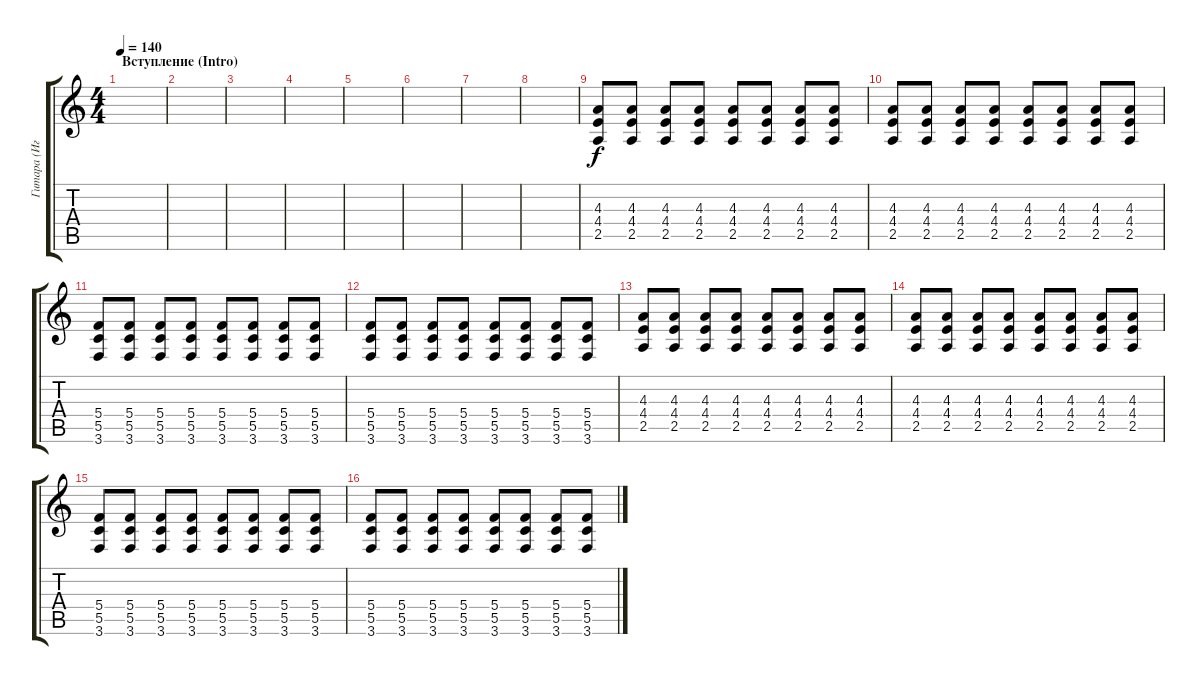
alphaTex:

\track ("Гитара (Игорь \"Jeff\" Поляков)" "Гитара (Иг") {instrument distortionguitar}
\staff {score tabs}
\tuning (D4 A3 F3 C3 G2 D2) {hide}
\ts (4 4)
\section ("" "Вступление (Intro)")
\tempo 140
\clef g2
\ks c
|
|
|
|
|
|
|
|
(4.3 4.4 2.5).8 (4.3 4.4 2.5).8 (4.3 4.4 2.5).8 (4.3 4.4 2.5).8 (4.3 4.4 2.5).8 (4.3 4.4 2.5).8 (4.3 4.4 2.5).8 (4.3 4.4 2.5).8 |
(4.3 4.4 2.5).8 (4.3 4.4 2.5).8 (4.3 4.4 2.5).8 (4.3 4.4 2.5).8 (4.3 4.4 2.5).8 (4.3 4.4 2.5).8 (4.3 4.4 2.5).8 (4.3 4.4 2.5).8 |
(5.4 5.5 3.6).8 (5.4 5.5 3.6).8 (5.4 5.5 3.6).8 (5.4 5.5 3.6).8 (5.4 5.5 3.6).8 (5.4 5.5 3.6).8 (5.4 5.5 3.6).8 (5.4 5.5 3.6).8 |
(5.4 5.5 3.6).8 (5.4 5.5 3.6).8 (5.4 5.5 3.6).8 (5.4 5.5 3.6).8 (5.4 5.5 3.6).8 (5.4 5.5 3.6).8 (5.4 5.5 3.6).8 (5.4 5.5 3.6).8 |
(4.3 4.4 2.5).8 (4.3 4.4 2.5).8 (4.3 4.4 2.5).8 (4.3 4.4 2.5).8 (4.3 4.4 2.5).8 (4.3 4.4 2.5).8 (4.3 4.4 2.5).8 (4.3 4.4 2.5).8 |
(4.3 4.4 2.5).8 (4.3 4.4 2.5).8 (4.3 4.4 2.5).8 (4.3 4.4 2.5).8 (4.3 4.4 2.5).8 (4.3 4.4 2.5).8 (4.3 4.4 2.5).8 (4.3 4.4 2.5).8 |
(5.4 5.5 3.6).8 (5.4 5.5 3.6).8 (5.4 5.5 3.6).8 (5.4 5.5 3.6).8 (5.4 5.5 3.6).8 (5.4 5.5 3.6).8 (5.4 5.5 3.6).8 (5.4 5.5 3.6).8 |
(5.4 5.5 3.6).8 (5.4 5.5 3.6).8 (5.4 5.5 3.6).8 (5.4 5.5 3.6).8 (5.4 5.5 3.6).8 (5.4 5.5 3.6).8 (5.4 5.5 3.6).8 (5.4 5.5 3.6).8
